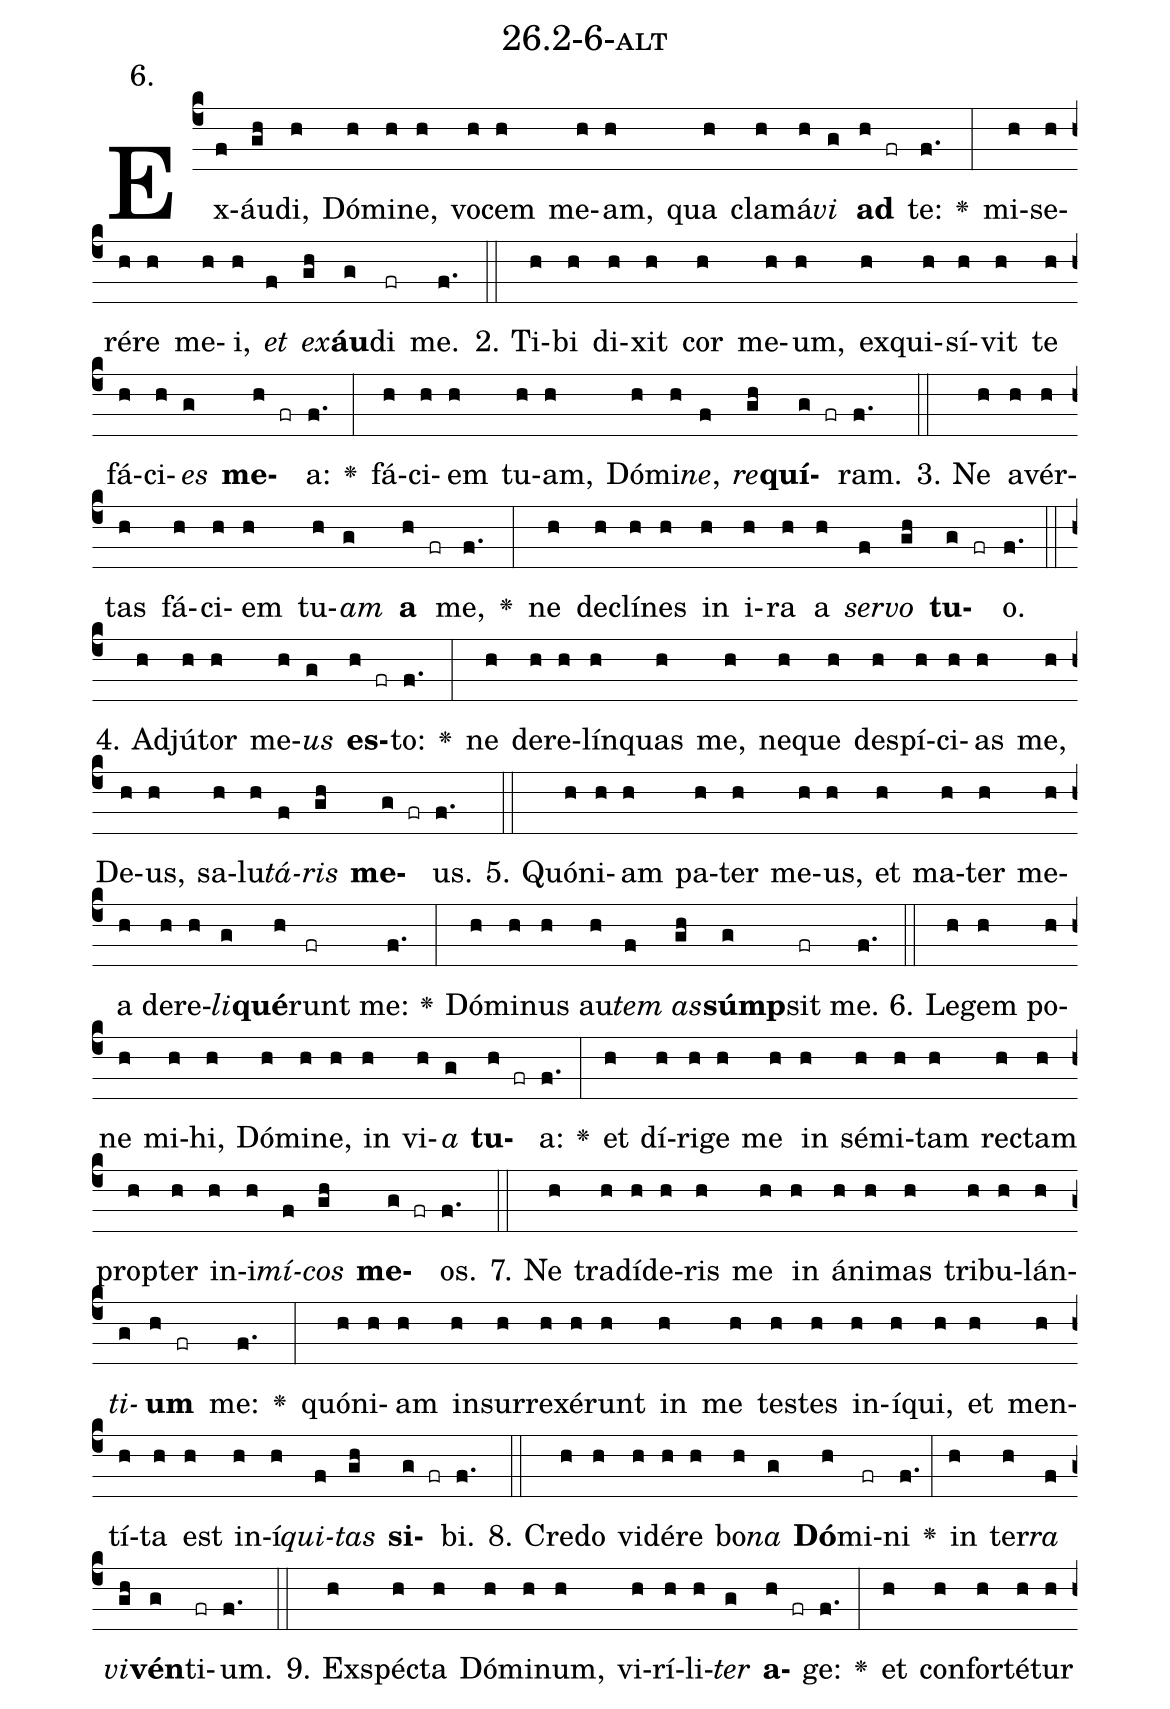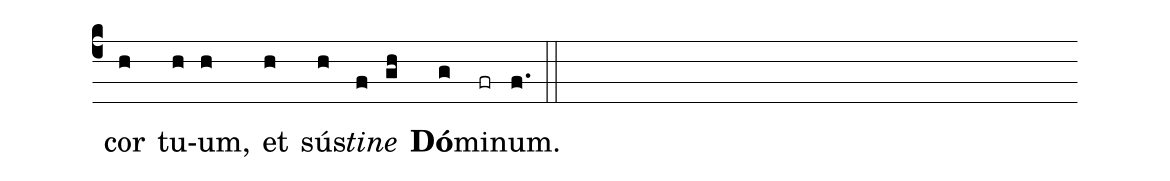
name: 26.2-6-alt;
annotation: 6.;
%%
(c4)Ex(f)áu(gh)di,(h) Dó(h)mi(h)ne,(h) vo(h)cem(h) me(h)am,(h) qua(h) cla(h)má(h)<i>vi</i>(g) <b>ad</b>(h fr) te:(f.) <v>\greheightstar</v>(:) mi(h)se(h)ré(h)re(h) me(h)i,(h) <i>et</i>(f) <i>ex</i>(gh)<b>áu</b>(g)di(fr) me.(f.) (::)
2. Ti(h)bi(h) di(h)xit(h) cor(h) me(h)um,(h) ex(h)qui(h)sí(h)vit(h) te(h) fá(h)ci(h)<i>es</i>(g) <b>me</b>(h fr)a:(f.) <v>\greheightstar</v>(:) fá(h)ci(h)em(h) tu(h)am,(h) Dó(h)mi(h)<i>ne</i>,(f) <i>re</i>(gh)<b>quí</b>(g fr)ram.(f.) (::)
3. Ne(h) a(h)vér(h)tas(h) fá(h)ci(h)em(h) tu(h)<i>am</i>(g) <b>a</b>(h fr) me,(f.) <v>\greheightstar</v>(:) ne(h) de(h)clí(h)nes(h) in(h) i(h)ra(h) a(h) <i>ser</i>(f)<i>vo</i>(gh) <b>tu</b>(g fr)o.(f.) (::)
4. Ad(h)jú(h)tor(h) me(h)<i>us</i>(g) <b>es</b>(h fr)to:(f.) <v>\greheightstar</v>(:) ne(h) de(h)re(h)lín(h)quas(h) me,(h) ne(h)que(h) de(h)spí(h)ci(h)as(h) me,(h) De(h)us,(h) sa(h)lu(h)<i>tá</i>(f)<i>ris</i>(gh) <b>me</b>(g fr)us.(f.) (::)
5. Quón(h)i(h)am(h) pa(h)ter(h) me(h)us,(h) et(h) ma(h)ter(h) me(h)a(h) de(h)re(h)<i>li</i>(g)<b>qué</b>(h)runt(fr) me:(f.) <v>\greheightstar</v>(:) Dó(h)mi(h)nus(h) au(h)<i>tem</i>(f) <i>as</i>(gh)<b>súmp</b>(g)sit(fr) me.(f.) (::)
6. Le(h)gem(h) po(h)ne(h) mi(h)hi,(h) Dó(h)mi(h)ne,(h) in(h) vi(h)<i>a</i>(g) <b>tu</b>(h fr)a:(f.) <v>\greheightstar</v>(:) et(h) dí(h)ri(h)ge(h) me(h) in(h) sé(h)mi(h)tam(h) rec(h)tam(h) prop(h)ter(h) in(h)i(h)<i>mí</i>(f)<i>cos</i>(gh) <b>me</b>(g fr)os.(f.) (::)
7. Ne(h) tra(h)dí(h)de(h)ris(h) me(h) in(h) á(h)ni(h)mas(h) tri(h)bu(h)lán(h)<i>ti</i>(g)<b>um</b>(h fr) me:(f.) <v>\greheightstar</v>(:) quón(h)i(h)am(h) in(h)sur(h)re(h)xé(h)runt(h) in(h) me(h) tes(h)tes(h) in(h)í(h)qui,(h) et(h) men(h)tí(h)ta(h) est(h) in(h)í(h)<i>qui</i>(f)<i>tas</i>(gh) <b>si</b>(g fr)bi.(f.) (::)
8. Cre(h)do(h) vi(h)dé(h)re(h) bo(h)<i>na</i>(g) <b>Dó</b>(h)mi(fr)ni(f.) <v>\greheightstar</v>(:) in(h) ter(h)<i>ra</i>(f) <i>vi</i>(gh)<b>vén</b>(g)ti(fr)um.(f.) (::)
9. Ex(h)spéc(h)ta(h) Dó(h)mi(h)num,(h) vi(h)rí(h)li(h)<i>ter</i>(g) <b>a</b>(h fr)ge:(f.) <v>\greheightstar</v>(:) et(h) con(h)for(h)té(h)tur(h) cor(h) tu(h)um,(h) et(h) sús(h)<i>ti</i>(f)<i>ne</i>(gh) <b>Dó</b>(g)mi(fr)num.(f.) (::)
